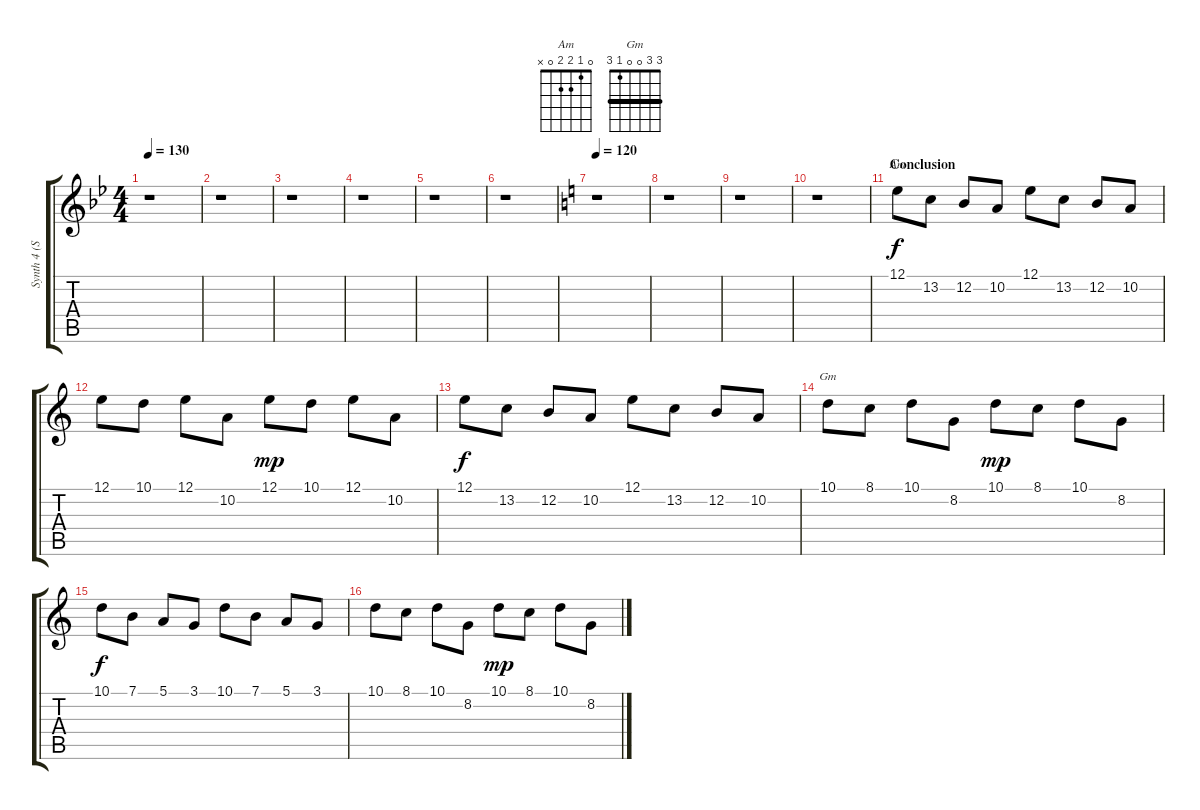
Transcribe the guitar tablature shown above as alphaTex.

\track ("Synth 4 (String 1)" "Synth 4 (S") {instrument stringensemble1}
\staff {score tabs}
\tuning (E4 B3 G3 D3 A2 E2) {hide}
\chord ("Am" 0 1 2 2 0 x)
\chord ("Gm" 3 3 0 0 1 3) {barre 3}
\ts (4 4)
\tempo 130
\clef g2
\ks bb
r.1{dy mf} |
r.1 |
r.1 |
r.1 |
r.1 |
r.1 |
\tempo 120
\ks c
r.1 |
r.1 |
r.1 |
r.1 |
\section ("" "Conclusion")
12.1.8{ch "Am" dy f} 13.2.8 12.2.8 10.2.8 12.1.8 13.2.8 12.2.8 10.2.8 |
12.1.8 10.1.8 12.1.8 10.2.8 12.1.8{dy mp} 10.1.8 12.1.8 10.2.8 |
12.1.8{dy f} 13.2.8 12.2.8 10.2.8 12.1.8 13.2.8 12.2.8 10.2.8 |
10.1.8{ch "Gm"} 8.1.8 10.1.8 8.2.8 10.1.8{dy mp} 8.1.8 10.1.8 8.2.8 |
10.1.8{dy f} 7.1.8 5.1.8 3.1.8 10.1.8 7.1.8 5.1.8 3.1.8 |
10.1.8 8.1.8 10.1.8 8.2.8 10.1.8{dy mp} 8.1.8 10.1.8 8.2.8
